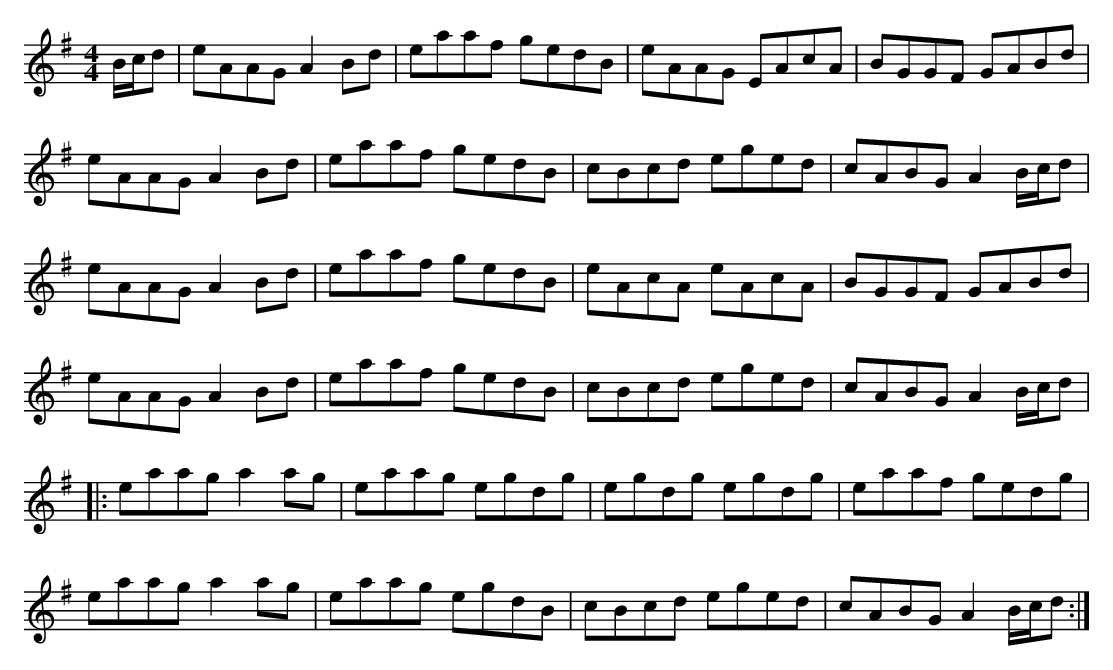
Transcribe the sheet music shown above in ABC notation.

X:1
M:4/4
K:Ador
B/c/d|eAAG A2Bd|eaaf gedB|eAAG EAcA|BGGF GABd|
eAAG A2Bd|eaaf gedB| cBcd eged|cABG A2B/c/d|
eAAG A2Bd|eaaf gedB|eAcA eAcA|BGGF GABd|
eAAG A2Bd|eaaf gedB| cBcd eged|cABG A2B/c/d|
|:eaag a2ag|eaag egdg|egdg egdg|eaaf gedg|
eaag a2ag|eaag egdB|cBcd eged|cABG A2B/c/d:|
